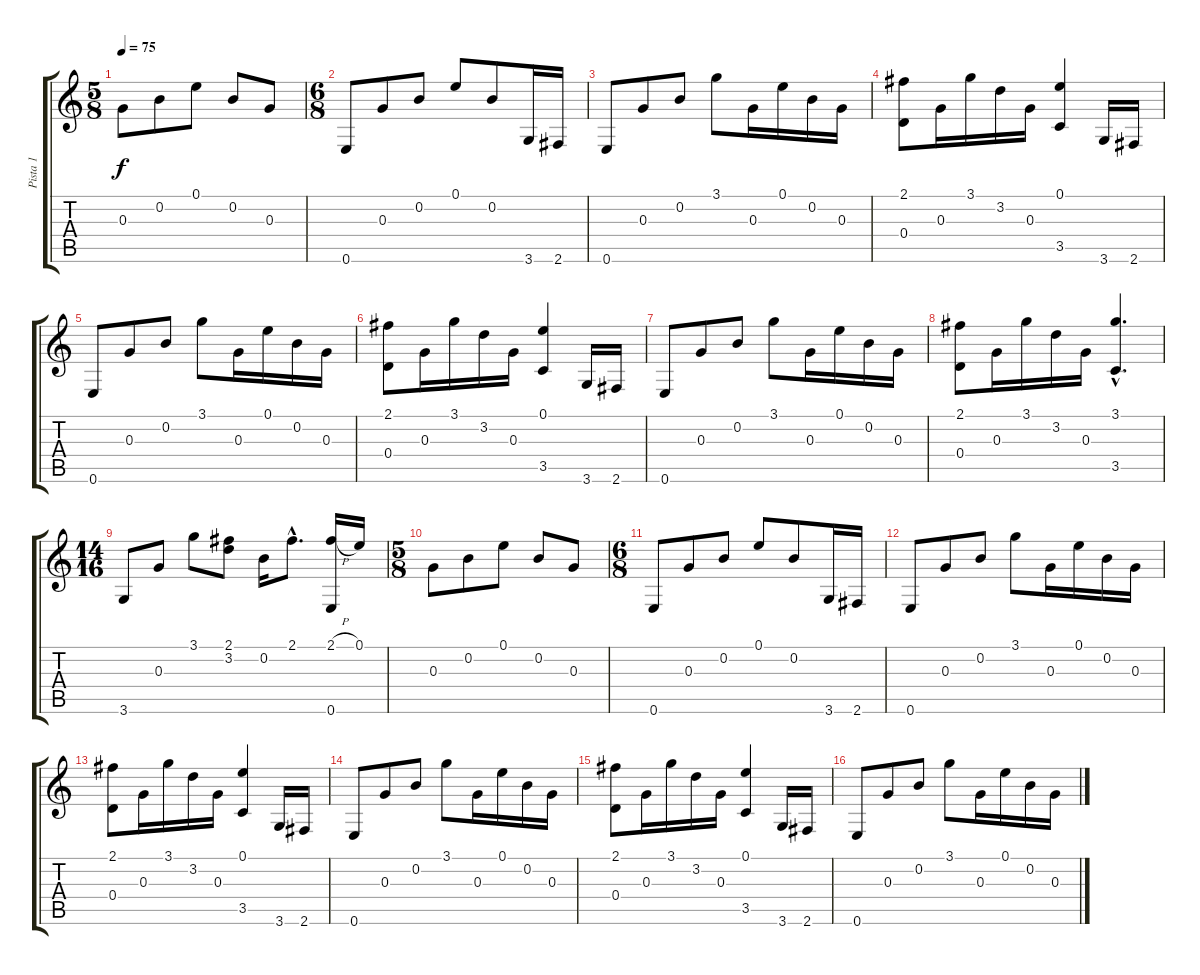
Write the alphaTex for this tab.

\track ("Pista 1" "Pista 1") {instrument acousticguitarsteel}
\staff {score tabs}
\tuning (E4 B3 G3 D3 A2 E2) {hide}
\ts (5 8)
\tempo 75
\clef g2
\ks c
0.3.8{dy f} 0.2.8 0.1.8 0.2.8 0.3.8 |
\ts (6 8)
0.6.8 0.3.8 0.2.8 0.1.8 0.2.8 3.6.16 2.6.16 |
0.6.8 0.3.8 0.2.8 3.1.8 0.3.16 0.1.16 0.2.16 0.3.16 |
(2.1 0.4).8 0.3.16 3.1.16 3.2.16 0.3.16 (0.1 3.5).4 3.6.16 2.6.16 |
0.6.8 0.3.8 0.2.8 3.1.8 0.3.16 0.1.16 0.2.16 0.3.16 |
(2.1 0.4).8 0.3.16 3.1.16 3.2.16 0.3.16 (0.1 3.5).4 3.6.16 2.6.16 |
0.6.8 0.3.8 0.2.8 3.1.8 0.3.16 0.1.16 0.2.16 0.3.16 |
(2.1 0.4).8 0.3.16 3.1.16 3.2.16 0.3.16 (3.1{hac} 3.5{hac}).4{d} |
\ts (14 16)
3.6.8 0.3.8 3.1.8 (2.1 3.2).8 0.2.16 2.1{hac}.8{d} (2.1{h} 0.6).16 0.1.16 |
\ts (5 8)
0.3.8 0.2.8 0.1.8 0.2.8 0.3.8 |
\ts (6 8)
0.6.8 0.3.8 0.2.8 0.1.8 0.2.8 3.6.16 2.6.16 |
0.6.8 0.3.8 0.2.8 3.1.8 0.3.16 0.1.16 0.2.16 0.3.16 |
(2.1 0.4).8 0.3.16 3.1.16 3.2.16 0.3.16 (0.1 3.5).4 3.6.16 2.6.16 |
0.6.8 0.3.8 0.2.8 3.1.8 0.3.16 0.1.16 0.2.16 0.3.16 |
(2.1 0.4).8 0.3.16 3.1.16 3.2.16 0.3.16 (0.1 3.5).4 3.6.16 2.6.16 |
0.6.8 0.3.8 0.2.8 3.1.8 0.3.16 0.1.16 0.2.16 0.3.16
